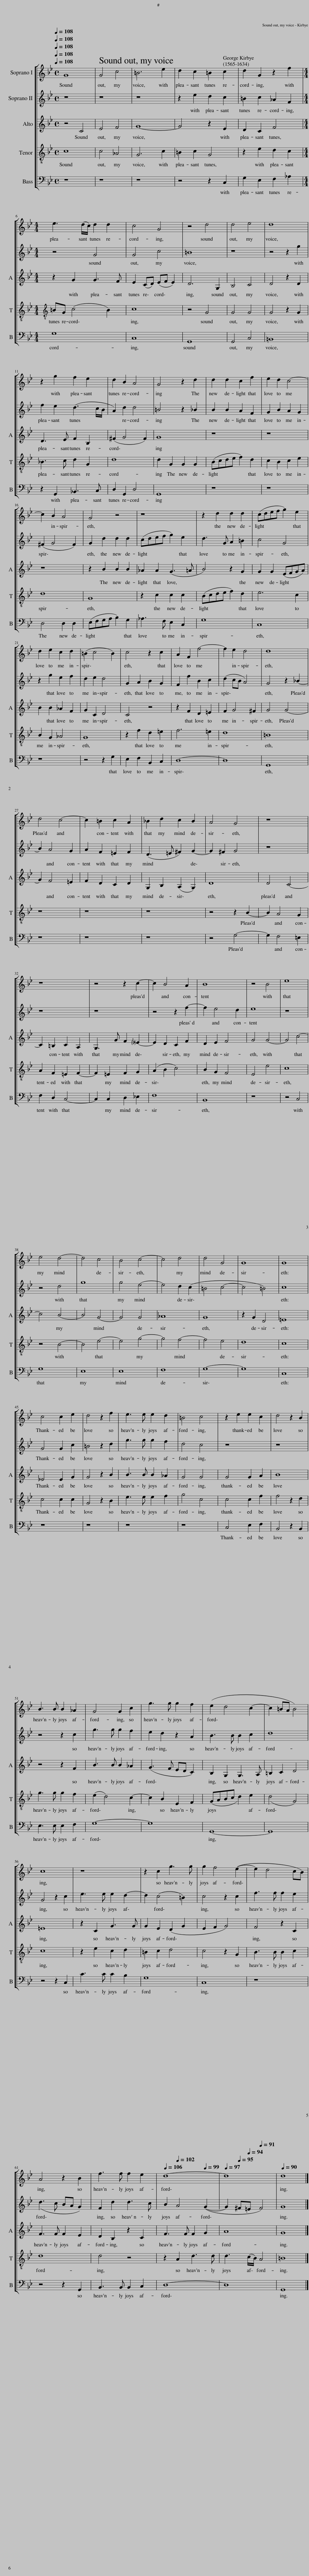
X:1
%%score [ 1 2 3 4 5 ]
L:1/8
Q:1/4=108
M:4/4
I:linebreak $
K:Bb
V:1 treble
V:2 treble
V:3 treble
V:4 treble-8
V:5 bass
V:1
 G8 | G4 c4 | =B6 e2 | d2 c2 =B2 c2 | d2 G2 z2 f2 |$ %5
[M:4/4] e3 (d/c/) d2 d2 | c4 G4 | z4 d4 | d4 e4 | d8 |$ %10
 z2 g2 f2 e2 | d2 B2 A4 | G4 z2 d2 | d2 d2 c2 f2 | e2 d2 c4- |$ %15
 c2 B2 A4 | G4 z4 | z8 | z2 d2 d2 d2 | (cdef g2) e2 |$ %20
 d2 e2 c2 d2 | (=B2 c4 B2) | c4 z2 c2 | A2 F2 f4- | f2 e2 d4 | %25
 d8 |$ d4 c4- | c2 =B2 c2 A2 | _B2 d2 c2 B2 | A4 G4 | %30
 z8 |$ z8 | z4 z2 c2- | c2 B4 A2 | B8 | %35
 z4 B4 | e8 |$ e4 d4- | d4 c4 | B4 c4- | %40
 c4 d4 | d4 G4 | G8 | G8 |$ c4 c2 e2 | %45
 d4 z2 f2 | e3 e e2 d2 | =B4 c4 | z2 e2 e2 c2 | d4 z2 B2 |$ %50
 B3 B B2 _A2 | G4 G2 c2 | g3 g g2 f2 | (e2 d4 c2- | c2 =BA B4) |$ %55
 c8 | z8 | z2 c2 g3 g | g2 f4 (e2- | e2 d4 cB) |$ %60
 A4 z2 B2 | f3 f f2 e2 |[Q:1/4=106] d8-[Q:1/4=102][Q:1/4=99] |[Q:1/4=97] d8[Q:1/4=95][Q:1/4=94][Q:1/4=91] |[Q:1/4=90] d8 |] %65
V:2
 z8 | z8 | z8 | z2 e2 d2 c2 | =B2 c2 _A2 F2 |$ %5
[M:4/4] z4 G4 | G4 c4 | =B8 | z8 | z4 z2 g2 |$ %10
 f2 e2 (d3 c/B/ | A2) d2 d4 | =B4 z2 _B2 | B2 B2 A2 F2 | G2 B2 A2 G2 |$ %15
 (^F2 G4 F2) | G2 d2 d2 d2 | (cdef g2) e2 | d3 G A2 =B2 | c4 G4 |$ %20
 z2 g2 e2 f2 | d2 e2 d4 | G2 A2 B2 G2 | F2 f2 B2 c2 | (d2 cB A4) | %25
 G4 z2 _B2- |$ B2 A4 G2 | A2 F2 =E2 F2 | (D3 =E ^F2) G2- | G2 ^F2 G4 | %30
 z8 |$ z8 | z8 | z4 z2 f2- | f2 e4 d2 | %35
 e8 | z8 |$ z4 d4 | g8 | g4 e4- | %40
 e4 d2 (c2 | =B4 c4- | c4 =B4) | c8 |$ G4 G2 c2 | %45
 =B4 z2 d2 | g3 g g2 f2 | d4 c4 | z8 | z8 |$ %50
 z4 z2 c2 | g3 g g2 f2 | e2 d2 z2 A2 | B3 B B2 c2 | d8 |$ %55
 G4 z2 c2 | e3 e e2 d2- | d2 (c4 =B2) | c4 z2 c2 | f3 f f2 e2 |$ %60
 (d3 c BA G2) | F2 d2 d3 c | B2 A4 (G2- | G2 ^F=E F4) | G8 |] %65
V:3
 z4 C4 | E4 F4 | G8- | G4 z2 E2 | D2 C2 F4 |$ %5
[M:4/4] z2 G2 G3 F | E2 (CD) (EF E2) | D6 G,2 | B,4 C4 | D4 z2 D2 |$ %10
 D3 E F2 B,2 | (^F2 G4 F2) | G8 | z8 | z8 |$ %15
 z8 | z2 B2 B2 B2 | _A2 A2 (G3 =A | B4) z2 G2 | G2 G2 (EFGA) |$ %20
 B2 B2 _A2 F2 | G2 C2 D4 | C4 z4 | z2 F2 D2 =E2 | F2 G4 ^F2 | %25
 G4 G4- |$ G2 F4 =E2 | F2 D2 C2 D2 | G,2 B,2 (A,2 G,2) | D8 | %30
 D4 C4- |$ C2 =B,2 C2 A,2 | G,3 G F2 !courtesy!_E2- | E2 D2 C2 F2 | D2 E2 F4 | %35
 G4 G4- | G4 c4- |$ c4 B4- | B4 G4- | G4 G4 | %40
 _A8 | G8 | z2 G2 D4 | =E8 |$ _E4 E2 G2 | %45
 G4 z2 B2 | B3 B B2 _A2 | G4 G4 | G4 G2 A2 | B8 |$ %50
 z4 z2 F2 | B3 B B2 _A2 | (G3 F ED C2) | B,2 G,2 G,3 A, | =B,2 C2 D4 |$ %55
 =E8 | z2 C2 G3 G | G2 E2 (D2 G2 | E2 F2 G4) | F4 z2 C2 |$ %60
 F3 F F2 E2 | D2 B,2 z2 C2 | F3 F F2 G2 | A8 | G8 |] %65
V:4
 c8 | c4 _A4 | G6 c2 | =B2 c2 G4 | z2 e2 d2 c2 |$ %5
[M:4/4][K:treble-8] =BG (c4 B2) | c8 | z4 G4 | G4 G4 | G4 z2 G2 |$ %10
 _B3 c d2 G2 | d8 | d2 G2 G2 G2 | (Bcde f2) d2 | c2 B2 c2 e2 |$ %15
 d8 | G8 | z2 c2 c2 c2 | (Bcde f2) d2 | e6 c2 |$ %20
 B2 G2 _A4 | G8 | z2 f2 d2 =e2 | f6 =e2 | d8 | %25
 =B8 |$ z8 | z8 | z8 | z4 z2 B2- | %30
 B2 A4 G2 |$ A2 F2 =E2 F2- | F2 =E2 F2 G2 | (A2 B2 c4) | B2 G2 F4 | %35
 E4 e4 | c8 |$ z4 B4- | B4 e4- | e4 g4- | %40
 g4 f4- | f4 e4 | d8 | c8 |$ c4 c2 c2 | %45
 G4 z2 B2 | e3 e e2 f2 | g4 c4 | c4 c2 f2 | f4 z2 d2 |$ %50
 g3 g g2 f2 | (e2 d4) c2- | c2 B2 E2 F2 | (GABc d2) e2 | (d4 G4) |$ %55
 c8 | z2 e2 c2 d2 | =B2 c2 d4 | c4 z2 G2 | B3 B B2 c2 |$ %60
 d8 | d4 z4 | z2 A2 d3 d | d3 (c/B/) A4 | =B8 |] %65
V:5
 z8 | z8 | z8 | z4 z2 C,2 | G,2 E,2 F,2 _A,2 |$ %5
[M:4/4] G,8 | C,8 | G,,8 | G,,4 C,4 | =B,,8 |$ %10
 z2 G,,2 _B,,3 C, | D,2 G,,2 D,4 | G,,8 | z8 | z8 |$ %15
 D,4 D,2 D,2 | (E,F,G,A, B,2) G,2 | _A,3 F, E,2 C,2 | G,8 | C,8 |$ %20
 z8 | z4 z2 G,2 | E,2 F,2 B,,2 C,2 | D,8- | D,8 | %25
 G,,8 |$ z8 | z8 | z8 | z4 G,4- | %30
 G,2 F,4 =E,2 |$ F,2 D,2 C,4- | C,2 C,2 D,2 _E,2 | F,8 | B,,8 | %35
 z8 | z4 C,4 |$ G,8 | E,8 | E,8 | %40
 F,8 | G,8- | G,8 | C,8 |$ z8 | %45
 z8 | z8 | z8 | C,4 E,2 F,2 | B,,4 z2 B,,2 |$ %50
 E,3 E, E,2 F,2 | G,8- | G,8 | G,,8- | G,,8 |$ %55
 z4 z2 C,2 | C3 C C2 B,2 | G,8 | C,8 | z8 |$ %60
 z4 z2 G,,2 | B,,3 B,, B,,2 C,2 | D,8- | D,8 | G,,8 |] %65
